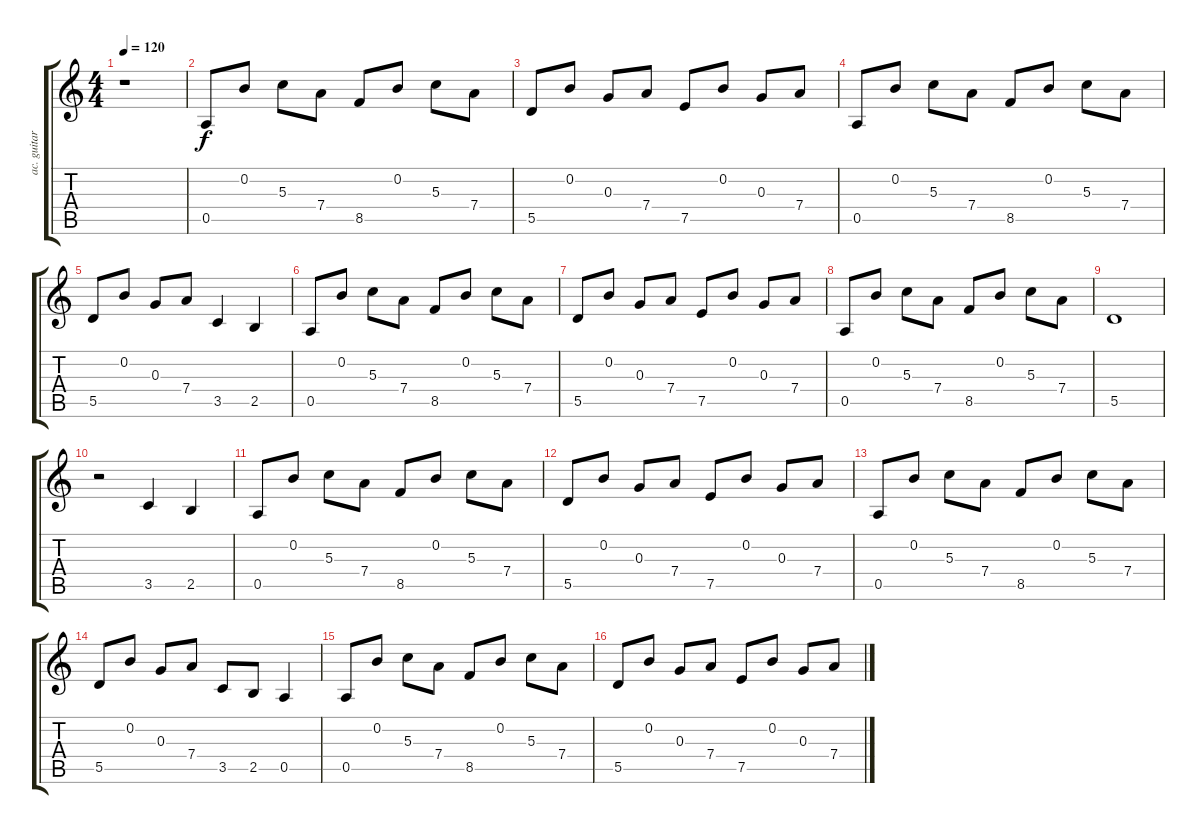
\track ("ac. guitar2" "ac. guitar") {instrument acousticguitarsteel}
\staff {score tabs}
\tuning (E4 B3 G3 D3 A2 E2) {hide}
\ts (4 4)
\tempo 120
\clef g2
\ks c
r.1{dy f instrument acousticguitarsteel} |
0.5.8 0.2.8 5.3.8 7.4.8 8.5.8 0.2.8 5.3.8 7.4.8 |
5.5.8 0.2.8 0.3.8 7.4.8 7.5.8 0.2.8 0.3.8 7.4.8 |
0.5.8 0.2.8 5.3.8 7.4.8 8.5.8 0.2.8 5.3.8 7.4.8 |
5.5.8 0.2.8 0.3.8 7.4.8 3.5.4 2.5.4 |
0.5.8 0.2.8 5.3.8 7.4.8 8.5.8 0.2.8 5.3.8 7.4.8 |
5.5.8 0.2.8 0.3.8 7.4.8 7.5.8 0.2.8 0.3.8 7.4.8 |
0.5.8 0.2.8 5.3.8 7.4.8 8.5.8 0.2.8 5.3.8 7.4.8 |
5.5.1 |
r.2 3.5.4 2.5.4 |
0.5.8 0.2.8 5.3.8 7.4.8 8.5.8 0.2.8 5.3.8 7.4.8 |
5.5.8 0.2.8 0.3.8 7.4.8 7.5.8 0.2.8 0.3.8 7.4.8 |
0.5.8 0.2.8 5.3.8 7.4.8 8.5.8 0.2.8 5.3.8 7.4.8 |
5.5.8 0.2.8 0.3.8 7.4.8 3.5.8 2.5.8 0.5.4 |
0.5.8 0.2.8 5.3.8 7.4.8 8.5.8 0.2.8 5.3.8 7.4.8 |
5.5.8 0.2.8 0.3.8 7.4.8 7.5.8 0.2.8 0.3.8 7.4.8
